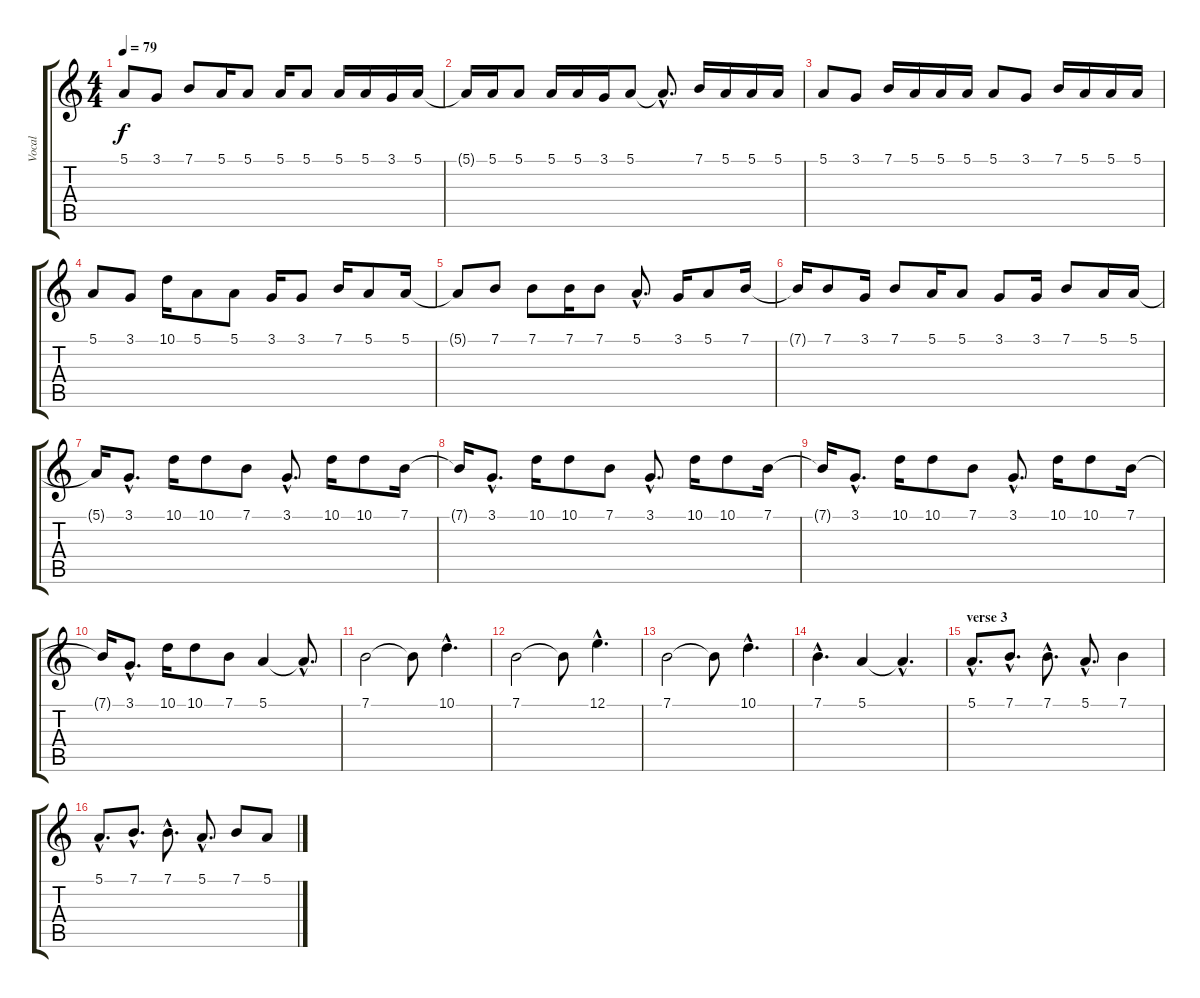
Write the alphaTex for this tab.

\track ("Vocal" "Vocal") {instrument flute}
\staff {score tabs}
\tuning (E4 B3 G3 D3 A2 E2) {hide}
\ts (4 4)
\tempo 79
\clef g2
\ks c
5.1{t}.8{dy f} 3.1.8 7.1.8 5.1.16 5.1.8 5.1.16 5.1.8 5.1.16 5.1.16 3.1.16 5.1.16 |
5.1{t}.16 5.1.16 5.1.8 5.1.16 5.1.16 3.1.16 5.1.8 5.1{hac t}.8{d} 7.1.16 5.1.16 5.1.16 5.1.16 |
5.1.8 3.1.8 7.1.16 5.1.16 5.1.16 5.1.16 5.1.8 3.1.8 7.1.16 5.1.16 5.1.16 5.1.16 |
5.1.8 3.1.8 10.1.16 5.1.8 5.1.8 3.1.16 3.1.8 7.1.16 5.1.8 5.1.16 |
5.1{t}.8 7.1.8 7.1.8 7.1.16 7.1.8 5.1{hac}.8{d} 3.1.16 5.1.8 7.1.16 |
7.1{t}.16 7.1.8 3.1.16 7.1.8 5.1.16 5.1.8 3.1.8 3.1.16 7.1.8 5.1.16 5.1.16 |
5.1{t}.16 3.1{hac}.8{d} 10.1.16 10.1.8 7.1.8 3.1{hac}.8{d} 10.1.16 10.1.8 7.1.16 |
7.1{t}.16 3.1{hac}.8{d} 10.1.16 10.1.8 7.1.8 3.1{hac}.8{d} 10.1.16 10.1.8 7.1.16 |
7.1{t}.16 3.1{hac}.8{d} 10.1.16 10.1.8 7.1.8 3.1{hac}.8{d} 10.1.16 10.1.8 7.1.16 |
7.1{t}.16 3.1{hac}.8{d} 10.1.16 10.1.8 7.1.8 5.1.4 5.1{hac t}.8{d} |
7.1.2 7.1{t}.8 10.1{hac}.4{d} |
7.1.2 7.1{t}.8 12.1{hac}.4{d} |
7.1.2 7.1{t}.8 10.1{hac}.4{d} |
7.1{hac}.4{d} 5.1.4 5.1{hac t}.4{d} |
\section ("" "verse 3")
5.1{hac}.8{d} 7.1{hac}.8{d} 7.1{hac}.8{d} 5.1{hac}.8{d} 7.1.4 |
5.1{hac}.8{d} 7.1{hac}.8{d} 7.1{hac}.8{d} 5.1{hac}.8{d} 7.1.8 5.1.8
